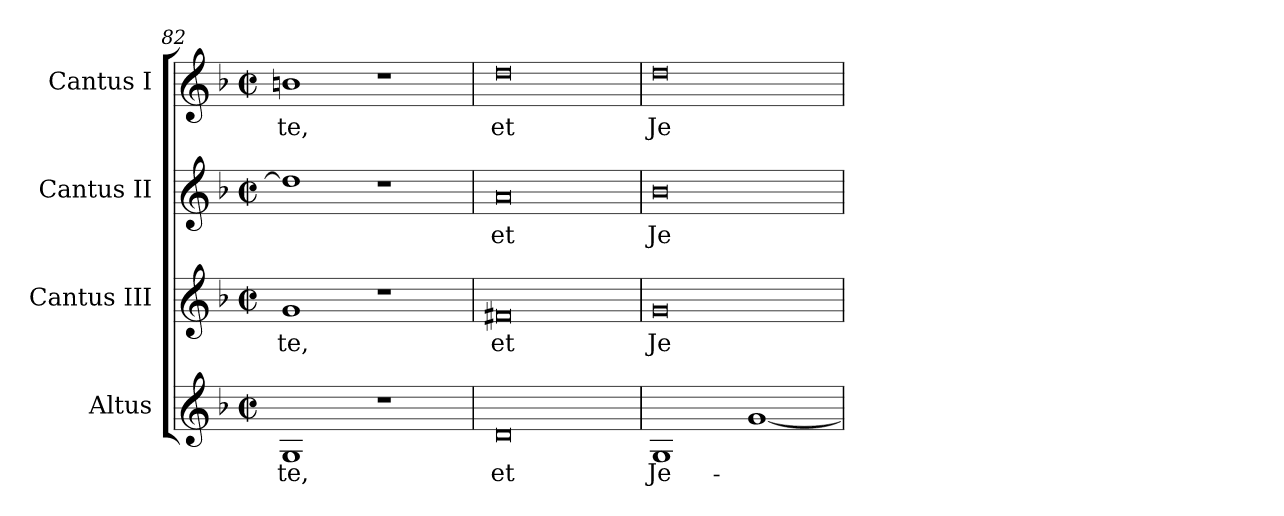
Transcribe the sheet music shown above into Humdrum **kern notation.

**kern	**text	**kern	**text	**kern	**text	**kern	**text
*part4	*part4	*part3	*part3	*part2	*part2	*part1	*part1
*staff4	*staff4	*staff3	*staff3	*staff2	*staff2	*staff1	*staff1
*I"Altus	*	*I"Cantus III	*	*I"Cantus II	*	*I"Cantus I	*
*clefG2	*	*clefG2	*	*clefG2	*	*clefG2	*
*k[b-]	*	*k[b-]	*	*k[b-]	*	*k[b-]	*
*F:	*	*F:	*	*F:	*	*F:	*
*M2/2	*	*M2/2	*	*M2/2	*	*M2/2	*
*met(c|)	*	*met(c|)	*	*met(c|)	*	*met(c|)	*
=82	=82	=82	=82	=82	=82	=82	=82
!	!LO:LY:b:cj	!	!LO:LY:b:cj	!	!	!	!LO:LY:b:cj
1G	-te,	1g	te,	1dd]	.	1bn	te,
1r	.	1r	.	1r	.	1r	.
=83	=83	=83	=83	=83	=83	=83	=83
!	!LO:LY:b:cj	!	!LO:LY:b:cj	!	!LO:LY:b:cj	!	!LO:LY:b:cj
0d	et	0f#X	et	0a	et	0dd	et
=84	=84	=84	=84	=84	=84	=84	=84
!	!LO:LY:b:cj	!	!LO:LY:b:cj	!	!LO:LY:b:cj	!	!LO:LY:b:cj
1G	Je-	0g	Je	0b-	Je-	0dd	Je
[<1g	.	.	.	.	.	.	.
=	=	=	=	=	=	=	=
*-	*-	*-	*-	*-	*-	*-	*-
